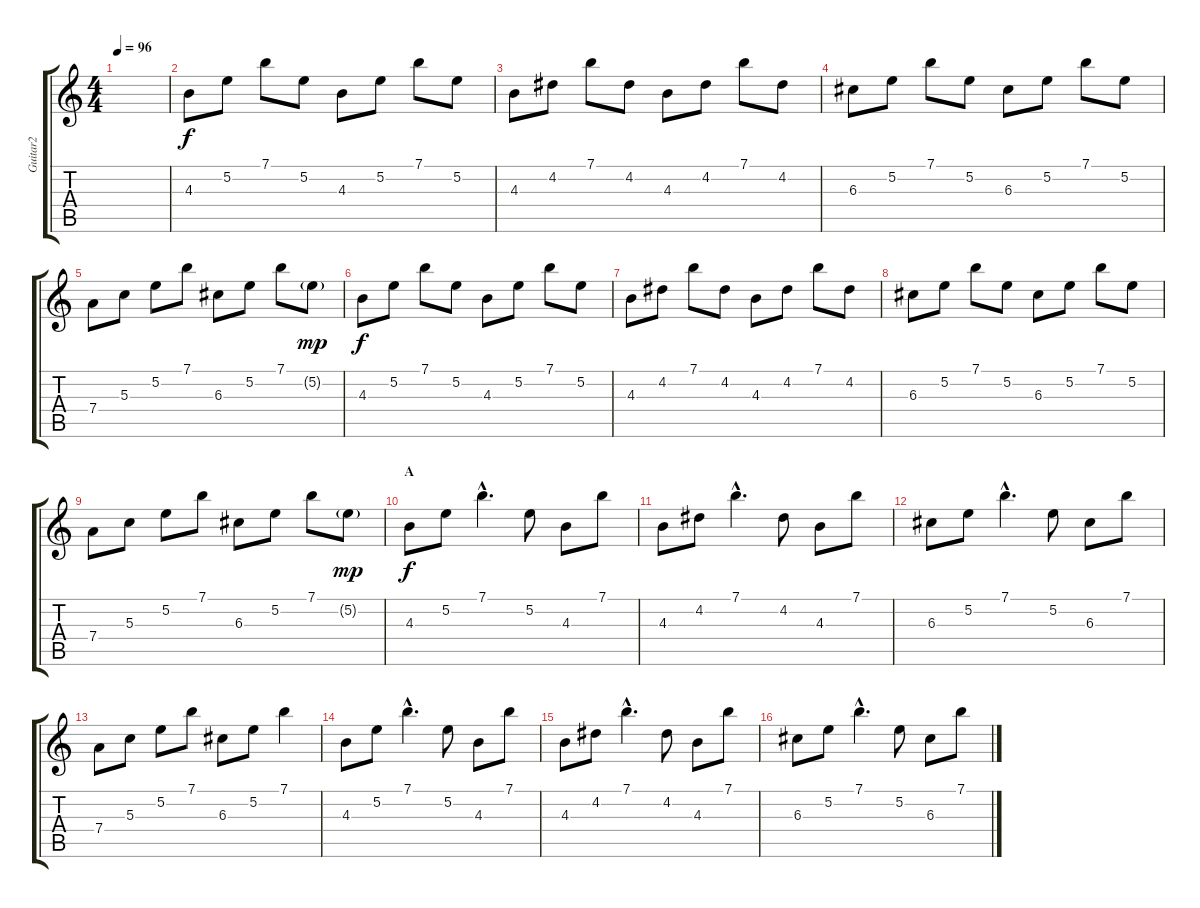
\track ("Guitar2" "Guitar2") {instrument distortionguitar}
\staff {score tabs}
\tuning (E4 B3 G3 D3 A2 E2) {hide}
\ts (4 4)
\tempo 96
\clef g2
\ks c
|
4.3.8 5.2.8 7.1.8 5.2.8 4.3.8 5.2.8 7.1.8 5.2.8 |
4.3.8 4.2.8 7.1.8 4.2.8 4.3.8 4.2.8 7.1.8 4.2.8 |
6.3.8 5.2.8 7.1.8 5.2.8 6.3.8 5.2.8 7.1.8 5.2.8 |
7.4.8 5.3.8 5.2.8 7.1.8 6.3.8 5.2.8 7.1.8 5.2{g}.8{dy mp} |
4.3.8{dy f} 5.2.8 7.1.8 5.2.8 4.3.8 5.2.8 7.1.8 5.2.8 |
4.3.8 4.2.8 7.1.8 4.2.8 4.3.8 4.2.8 7.1.8 4.2.8 |
6.3.8 5.2.8 7.1.8 5.2.8 6.3.8 5.2.8 7.1.8 5.2.8 |
7.4.8 5.3.8 5.2.8 7.1.8 6.3.8 5.2.8 7.1.8 5.2{g}.8{dy mp} |
\section ("" "A")
4.3.8{dy f} 5.2.8 7.1{hac}.4{d} 5.2.8 4.3.8 7.1.8 |
4.3.8 4.2.8 7.1{hac}.4{d} 4.2.8 4.3.8 7.1.8 |
6.3.8 5.2.8 7.1{hac}.4{d} 5.2.8 6.3.8 7.1.8 |
7.4.8 5.3.8 5.2.8 7.1.8 6.3.8 5.2.8 7.1.4 |
4.3.8 5.2.8 7.1{hac}.4{d} 5.2.8 4.3.8 7.1.8 |
4.3.8 4.2.8 7.1{hac}.4{d} 4.2.8 4.3.8 7.1.8 |
6.3.8 5.2.8 7.1{hac}.4{d} 5.2.8 6.3.8 7.1.8
